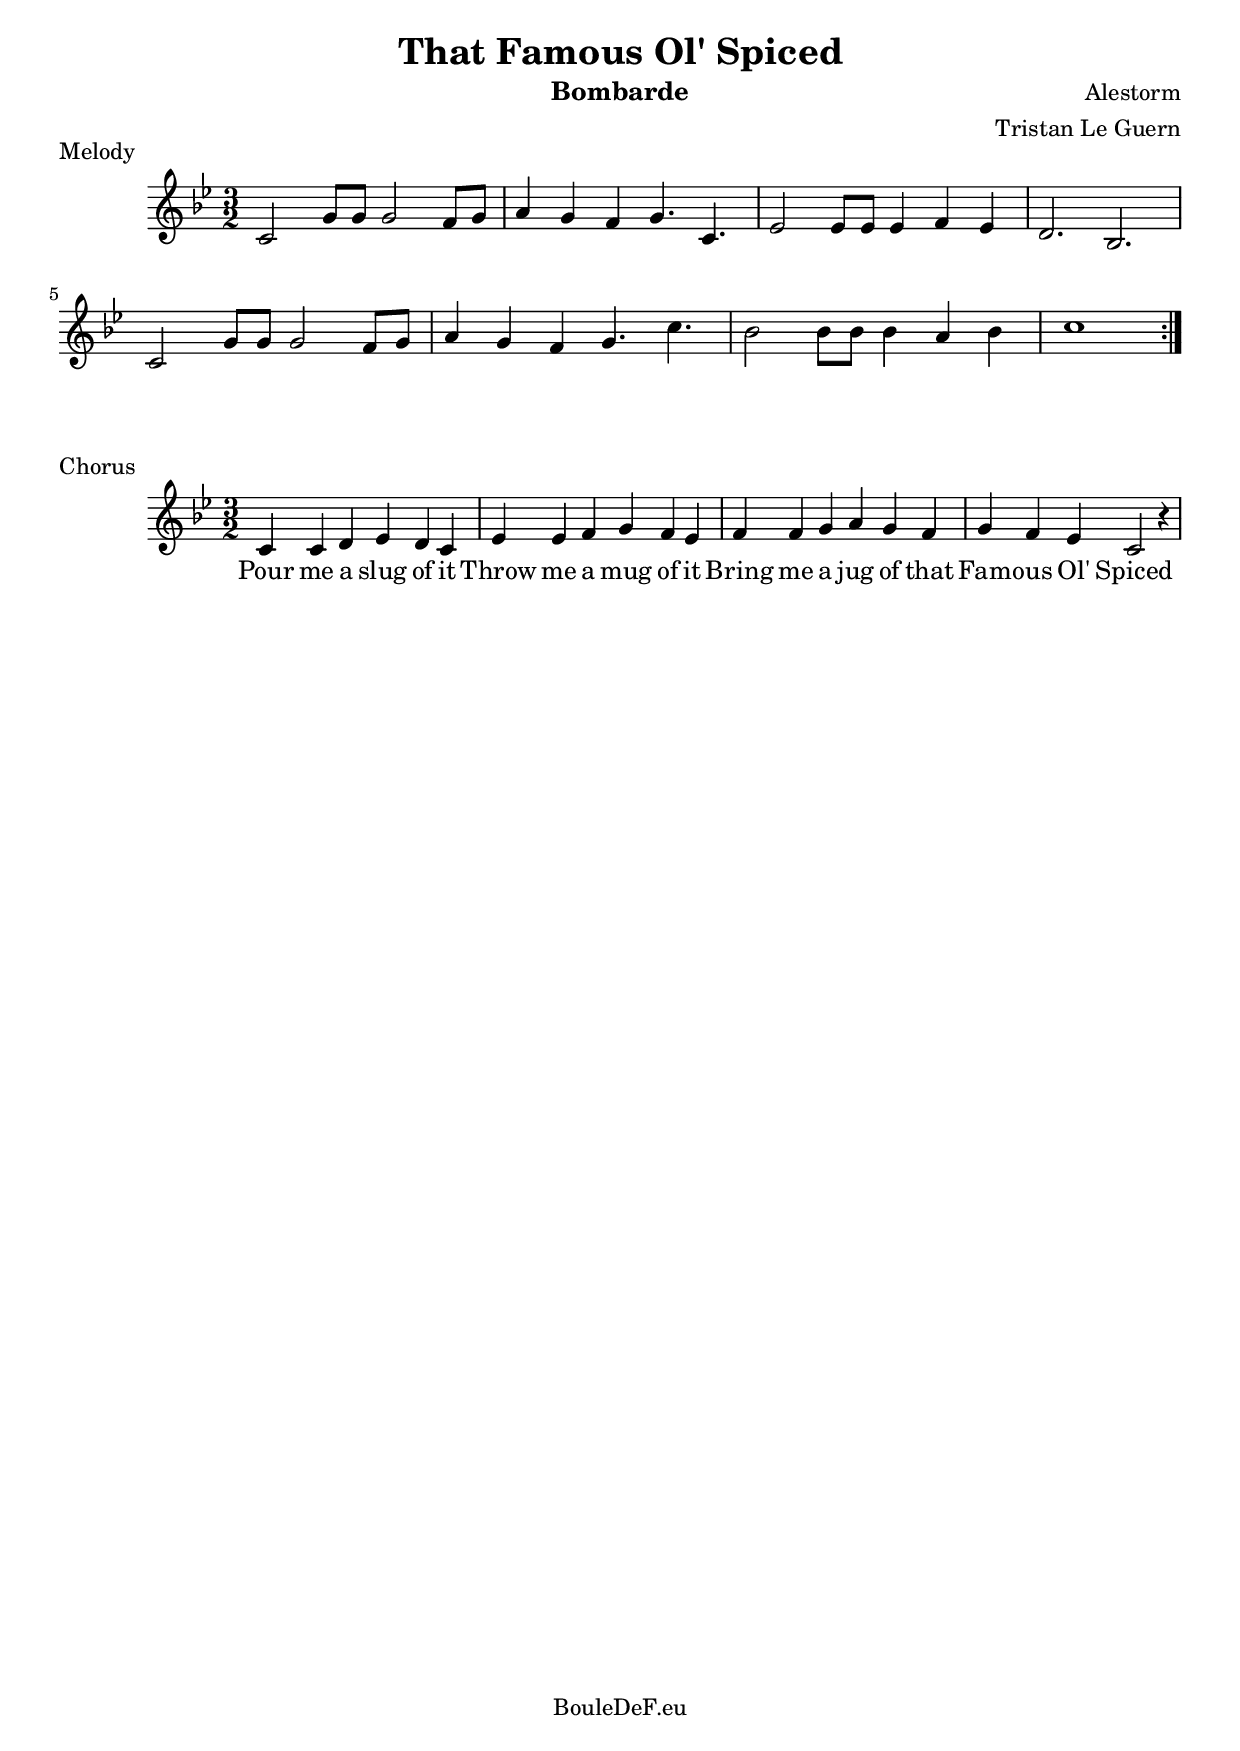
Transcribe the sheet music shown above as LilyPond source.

\version "2.14.2"
\include "italiano.ly"

\header {
	title = "That Famous Ol' Spiced"
	composer = "Alestorm"
	arranger = "Tristan Le Guern"
	instrument = "Bombarde"
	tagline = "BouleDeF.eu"
}

\score {
	\new Staff \relative si {
		\clef treble
		\key sib \major
		\time 3/2

		\repeat volta 2 {
			do2 sol'8 sol sol2 fa8 sol
			| la4 sol fa sol4. do,
			| mib2 mib8 mib mib4 fa mib
			| re2. sib
			| do2 sol'8 sol sol2 fa8 sol
			| la4 sol fa sol4. do
			| sib2 sib8 sib sib4 la sib
			| do1
		}
	}
	\header {
		piece = "Melody"
	}
}

\score {
	\new Staff \relative si {
		\clef treble
		\key sib \major
		\time 3/2

		do4 do re mib re do
		| mib mib fa sol fa mib
		| fa fa sol la sol fa
		| sol fa mib do2 r4
	}
	\addlyrics {
		Pour me a slug of it
		| Throw me a mug of it
		| Bring me a jug of that
		| Fam -- ous Ol' Spiced
	}
	\header {
		piece = "Chorus"
	}
}
